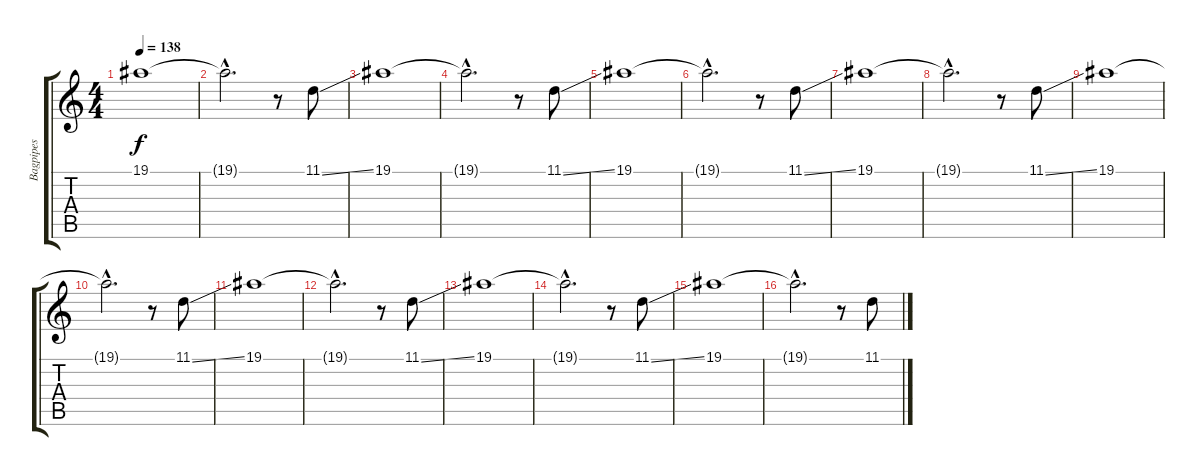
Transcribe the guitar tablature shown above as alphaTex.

\track ("Bagpipes" "Bagpipes") {instrument bagpipe}
\staff {score tabs}
\tuning (Eb4 Bb3 Gb3 Db3 Ab2 Eb2) {hide}
\ts (4 4)
\tempo 138
\clef g2
\ks c
19.1.1{dy f} |
19.1{hac t}.2{d} r.8 11.1{ss}.8 |
19.1.1 |
19.1{hac t}.2{d} r.8 11.1{ss}.8 |
19.1.1 |
19.1{hac t}.2{d} r.8 11.1{ss}.8 |
19.1.1 |
19.1{hac t}.2{d} r.8 11.1{ss}.8 |
19.1.1 |
19.1{hac t}.2{d} r.8 11.1{ss}.8 |
19.1.1 |
19.1{hac t}.2{d} r.8 11.1{ss}.8 |
19.1.1 |
19.1{hac t}.2{d} r.8 11.1{ss}.8 |
19.1.1 |
19.1{hac t}.2{d} r.8 11.1{ss}.8
